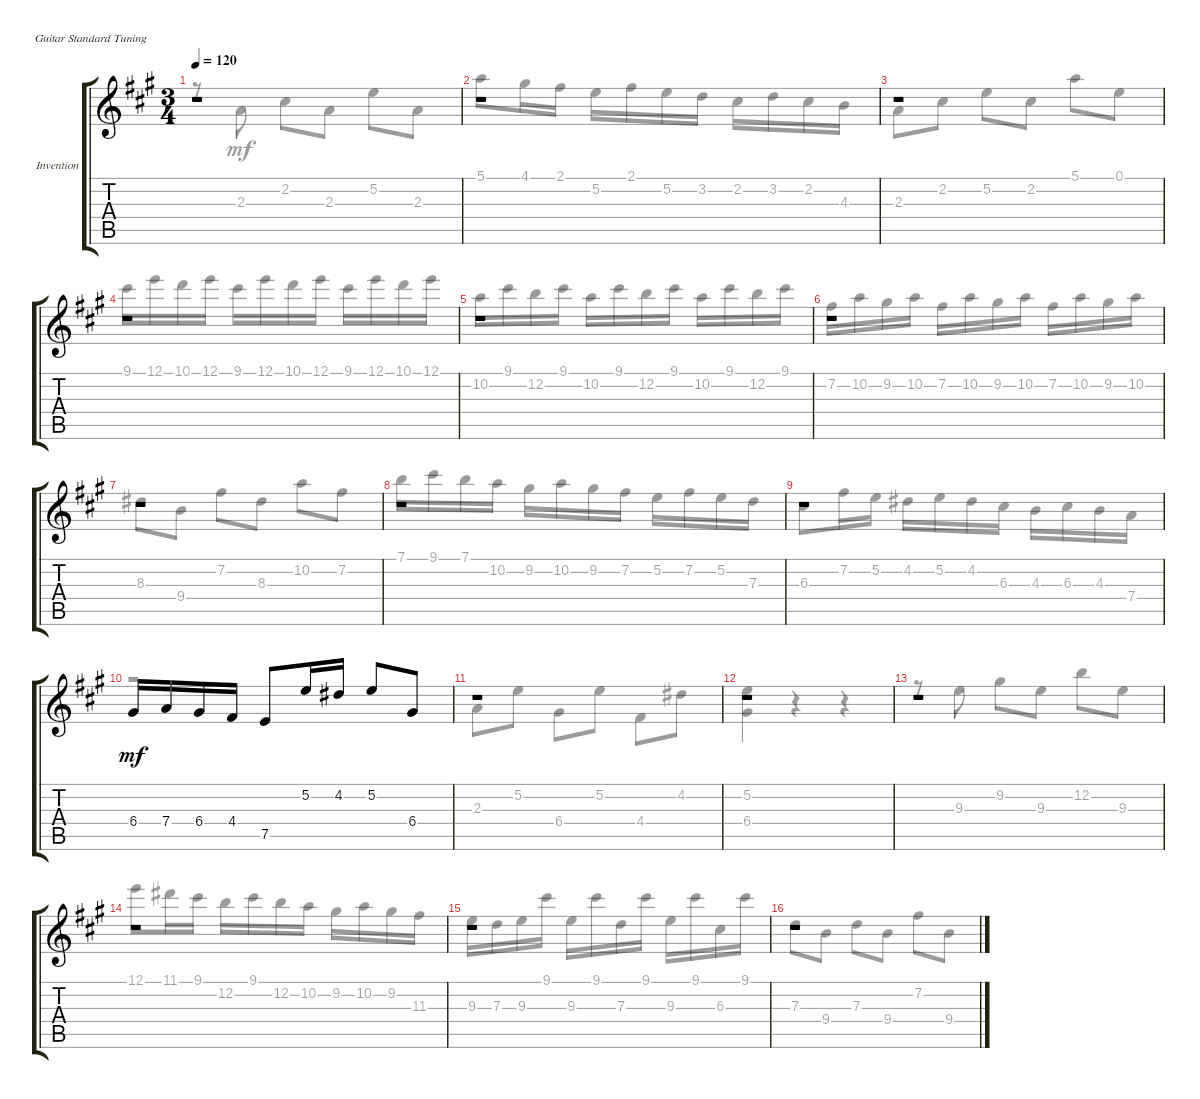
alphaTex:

\bracketExtendMode groupsimilarinstruments
\firstSystemTrackNameOrientation horizontal
\otherSystemsTrackNameOrientation horizontal
\track ("Invention No. 8 - J. S. Bach" "Invention ") {instrument acousticguitarnylon}
\staff {score tabs}
\tuning (E4 B3 G3 D3 A2 E2)
\voice
\ts (3 4)
\tempo 120
\clef g2
\ks a
r.1{dy mf instrument acousticguitarnylon} |
r.1 |
r.1 |
r.1 |
r.1 |
r.1 |
r.1 |
r.1 |
r.1 |
6.4.16 7.4.16 6.4.16 4.4.16 7.5.8 5.2.16 4.2.16 5.2.8 6.4.8 |
r.1 |
r.1 |
r.1 |
r.1 |
r.1 |
r.1
\voice
\clef g2
\ottava regular
\simile none
\ks a
r.8{dy mf} 2.3.8 2.2.8 2.3.8 5.2.8 2.3.8 |
5.1.8 4.1.16 2.1.16 5.2.16 2.1.16 5.2.16 3.2.16 2.2.16 3.2.16 2.2.16 4.3.16 |
2.3.8 2.2.8 5.2.8 2.2.8 5.1.8 0.1.8 |
9.1.16 12.1.16 10.1.16 12.1.16 9.1.16 12.1.16 10.1.16 12.1.16 9.1.16 12.1.16 10.1.16 12.1.16 |
10.2.16 9.1.16 12.2.16 9.1.16 10.2.16 9.1.16 12.2.16 9.1.16 10.2.16 9.1.16 12.2.16 9.1.16 |
7.2.16 10.2.16 9.2.16 10.2.16 7.2.16 10.2.16 9.2.16 10.2.16 7.2.16 10.2.16 9.2.16 10.2.16 |
8.3.8 9.4.8 7.2.8 8.3.8 10.2.8 7.2.8 |
7.1.16 9.1.16 7.1.16 10.2.16 9.2.16 10.2.16 9.2.16 7.2.16 5.2.16 7.2.16 5.2.16 7.3.16 |
6.3.8 7.2.16 5.2.16 4.2.16 5.2.16 4.2.16 6.3.16 4.3.16 6.3.16 4.3.16 7.4.16 |
r.1 |
2.3.8 5.2.8 6.4.8 5.2.8 4.4.8 4.2.8 |
(5.2 6.4).4 r.4 r.4 |
r.8 9.3.8 9.2.8 9.3.8 12.2.8 9.3.8 |
12.1.8 11.1.16 9.1.16 12.2.16 9.1.16 12.2.16 10.2.16 9.2.16 10.2.16 9.2.16 11.3.16 |
9.3.16 7.3.16 9.3.16 9.1.16 9.3.16 9.1.16 7.3.16 9.1.16 9.3.16 9.1.16 6.3.16 9.1.16 |
7.3.8 9.4.8 7.3.8 9.4.8 7.2.8 9.4.8
